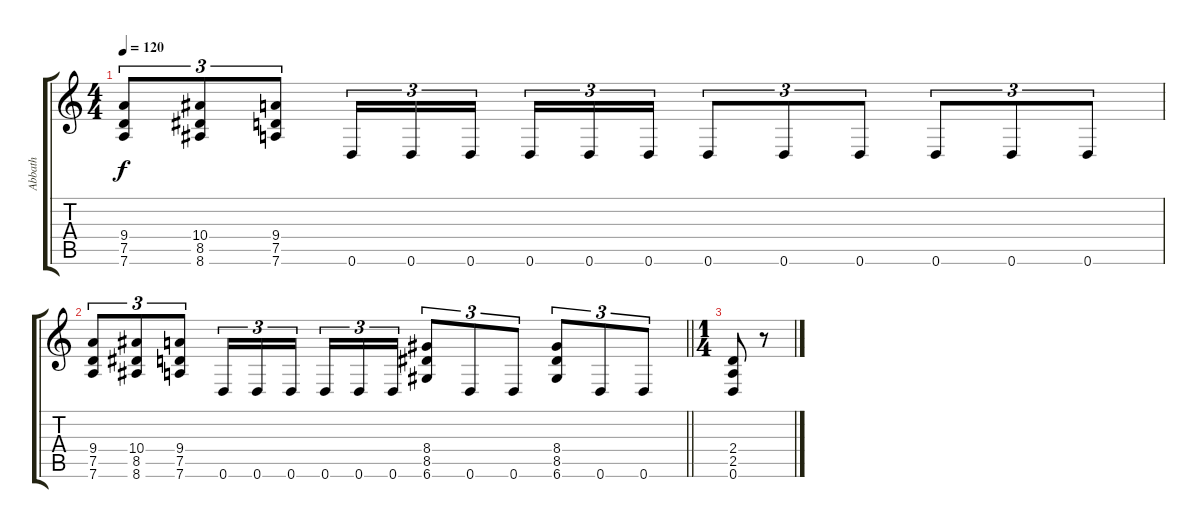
\track ("Abbath" "Abbath") {instrument distortionguitar}
\staff {score tabs}
\tuning (D4 A3 F3 C3 G2 D2) {hide}
\ts (4 4)
\tempo 120
\clef g2
\ks c
(9.4 7.5 7.6).8{tu (3 2) dy f} (10.4 8.5 8.6).8{tu (3 2)} (9.4 7.5 7.6).8{tu (3 2)} 0.6.16{tu (3 2)} 0.6.16{tu (3 2)} 0.6.16{tu (3 2) beam splitsecondary} 0.6.16{tu (3 2)} 0.6.16{tu (3 2)} 0.6.16{tu (3 2)} 0.6.8{tu (3 2)} 0.6.8{tu (3 2)} 0.6.8{tu (3 2)} 0.6.8{tu (3 2)} 0.6.8{tu (3 2)} 0.6.8{tu (3 2)} |
\barLineRight lightlight
(9.4 7.5 7.6).8{tu (3 2)} (10.4 8.5 8.6).8{tu (3 2)} (9.4 7.5 7.6).8{tu (3 2)} 0.6.16{tu (3 2)} 0.6.16{tu (3 2)} 0.6.16{tu (3 2) beam splitsecondary} 0.6.16{tu (3 2)} 0.6.16{tu (3 2)} 0.6.16{tu (3 2)} (8.4 8.5 6.6).8{tu (3 2)} 0.6.8{tu (3 2)} 0.6.8{tu (3 2)} (8.4 8.5 6.6).8{tu (3 2)} 0.6.8{tu (3 2)} 0.6.8{tu (3 2)} |
\ts (1 4)
(2.4 2.5 0.6).8 r.8
